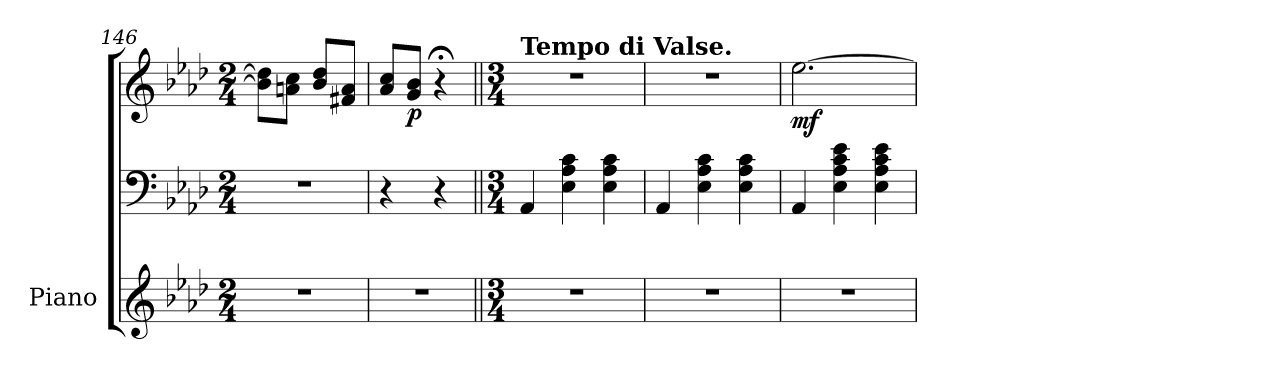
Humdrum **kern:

**kern	**kern	**kern	**dynam
*part1	*part1	*part1	*part1
*staff3	*staff2	*staff1	*staff1/2/3
*I"Piano	*	*	*
*I'Pno.	*	*	*
!!LO:PB:g=z
*clefG2	*clefF4	*clefG2	*
*k[b-e-a-d-]	*k[b-e-a-d-]	*k[b-e-a-d-]	*
*M2/4	*M2/4	*M2/4	*
=146	=146	=146	=146
2r	2r	8b-\] 8dd-\]L	.
*	*	*MM64	*
.	.	8an\ 8cc\J	.
.	.	8b-/ 8dd-/L	.
.	.	8f#X/ 8a/J	.
=147	=147	=147	=147
*	*	*MM42	*
2r	4r	8a-/ 8cc/L	.
*	*	*MM35	*
!	!	!	!LO:DY:b
.	.	8g/ 8b-/J	p
.	4r	4r;<	.
=148||	=148||	=148||	=148||
*M3/4	*M3/4	*M3/4	*
*	*	*MM185	*
!	!	!LO:TX:a:B:t=Tempo di Valse.	!
2.r	4AA-/	2.r	.
.	4E-\ 4A-\ 4c\	.	.
.	4E-\ 4A-\ 4c\	.	.
=149	=149	=149	=149
2.r	4AA-/	2.r	.
.	4E-\ 4A-\ 4c\	.	.
.	4E-\ 4A-\ 4c\	.	.
=150	=150	=150	=150
!	!	!	!LO:DY:b
2.r	4AA-/	[2.ee-\	mf
.	4E-\ 4A-\ 4c\ 4e-\	.	.
.	4E-\ 4A-\ 4c\ 4e-\	.	.
=	=	=	=
*-	*-	*-	*-
